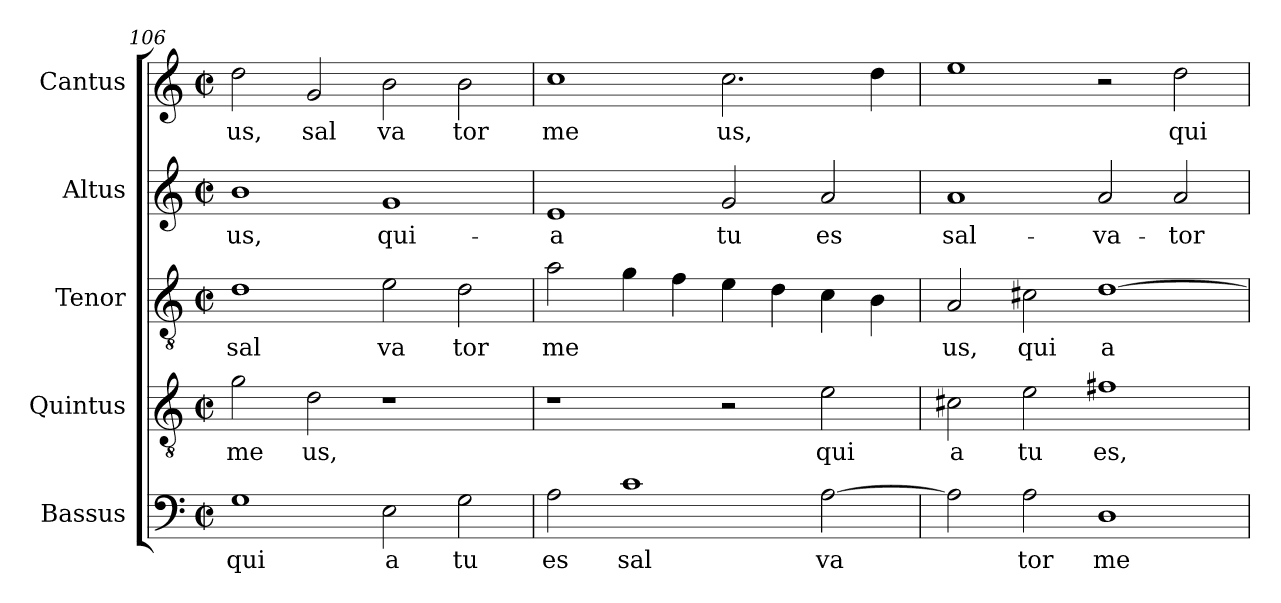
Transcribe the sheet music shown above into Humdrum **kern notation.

**kern	**text	**kern	**text	**kern	**text	**kern	**text	**kern	**text
*part5	*part5	*part4	*part4	*part3	*part3	*part2	*part2	*part1	*part1
*staff5	*staff5	*staff4	*staff4	*staff3	*staff3	*staff2	*staff2	*staff1	*staff1
*I"Bassus	*	*I"Quintus	*	*I"Tenor	*	*I"Altus	*	*I"Cantus	*
!!LO:PB:g=z
*clefF4	*	*clefGv2	*	*clefGv2	*	*clefG2	*	*clefG2	*
*k[]	*	*k[]	*	*k[]	*	*k[]	*	*k[]	*
*C:	*	*C:	*	*C:	*	*C:	*	*C:	*
*M2/2	*	*M2/2	*	*M2/2	*	*M2/2	*	*M2/2	*
*met(c|)	*	*met(c|)	*	*met(c|)	*	*met(c|)	*	*met(c|)	*
=106	=106	=106	=106	=106	=106	=106	=106	=106	=106
!	!LO:LY:b:cj	!	!LO:LY:b:cj	!	!LO:LY:b:cj	!	!LO:LY:b:cj	!	!LO:LY:b:cj
1G	qui	2g\	me	1d	sal	1b	us,	2dd\	us,
!	!	!	!LO:LY:b:cj	!	!	!	!	!	!LO:LY:b:cj
.	.	2d\	us,	.	.	.	.	2g/	sal
!	!LO:LY:b:cj	!	!	!	!LO:LY:b:cj	!	!LO:LY:b:cj	!	!LO:LY:b:cj
2E\	a	1r	.	2e\	va	1g	qui-	2b\	va
!	!LO:LY:b:cj	!	!	!	!LO:LY:b:cj	!	!	!	!LO:LY:b:cj
2G\	tu	.	.	2d\	tor	.	.	2b\	tor
=107	=107	=107	=107	=107	=107	=107	=107	=107	=107
!	!LO:LY:b:cj	!	!	!	!LO:LY:b:cj	!	!LO:LY:b:cj	!	!LO:LY:b:cj
2A\	es	1r	.	2a\	me	1e	-a	1cc	me
!	!LO:LY:b:cj	!	!	!	!LO:LY:b:cj	!	!	!	!
1c	sal	.	.	4g\	.	.	.	.	.
!	!	!	!	!	!LO:LY:b:cj	!	!	!	!
.	.	.	.	4f\	.	.	.	.	.
!	!	!	!	!	!LO:LY:b:cj	!	!LO:LY:b:cj	!	!LO:LY:b:cj
.	.	2r	.	4e\	.	2g/	tu	2.cc\	us,
!	!	!	!	!	!LO:LY:b:cj	!	!	!	!
.	.	.	.	4d\	.	.	.	.	.
!	!LO:LY:b:cj	!	!LO:LY:b:cj	!	!LO:LY:b:cj	!	!LO:LY:b:cj	!	!
[>2A\	va	2e\	qui	4c\	.	2a/	es	.	.
!	!	!	!	!	!LO:LY:b:cj	!	!	!	!LO:LY:b:cj
.	.	.	.	4B\	.	.	.	4dd\	.
=108	=108	=108	=108	=108	=108	=108	=108	=108	=108
!	!LO:LY:b:cj	!	!LO:LY:b:cj	!	!LO:LY:b:cj	!	!LO:LY:b:cj	!	!LO:LY:b:cj
2A\]	.	2c#X\	a	2A/	us,	1a	sal-	1ee	.
!	!LO:LY:b:cj	!	!LO:LY:b:cj	!	!LO:LY:b:cj	!	!	!	!
2A\	tor	2e\	tu	2c#X\	qui	.	.	.	.
!	!LO:LY:b:cj	!	!LO:LY:b:cj	!	!LO:LY:b:cj	!	!LO:LY:b:cj	!	!
1D	me	1f#X	es,	[>1d	a	2a/	-va-	2r	.
!	!	!	!	!	!	!	!LO:LY:b:cj	!	!LO:LY:b:cj
.	.	.	.	.	.	2a/	-tor	2dd\	qui
=	=	=	=	=	=	=	=	=	=
*-	*-	*-	*-	*-	*-	*-	*-	*-	*-
